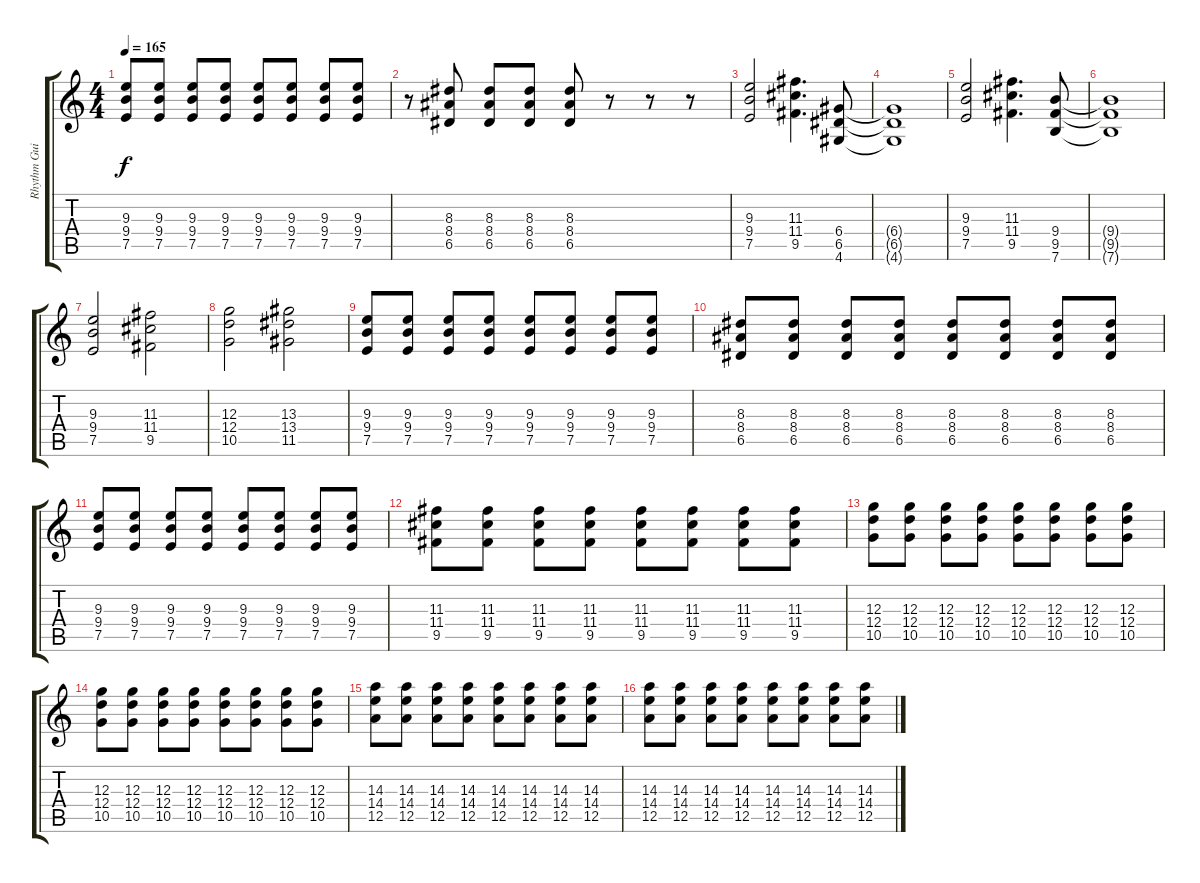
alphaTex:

\track ("Rhythm Guitar" "Rhythm Gui") {instrument distortionguitar}
\staff {score tabs}
\tuning (E4 B3 G3 D3 A2 E2) {hide}
\ts (4 4)
\tempo 165
\clef g2
\ks c
(9.3 9.4 7.5).8{dy f} (9.3 9.4 7.5).8 (9.3 9.4 7.5).8{volume 9} (9.3 9.4 7.5).8 (9.3 9.4 7.5).8{volume 11} (9.3 9.4 7.5).8 (9.3 9.4 7.5).8{volume 13} (9.3 9.4 7.5).8 |
r.8 (8.3 8.4 6.5).8{volume 14} (8.3 8.4 6.5).8 (8.3 8.4 6.5).8{volume 15} (8.3 8.4 6.5).8{volume 16} r.8 r.8 r.8 |
(9.3 9.4 7.5).2{volume 13} (11.3 11.4 9.5).4{d} (6.4 6.5 4.6).8 |
(6.4{t} 6.5{t} 4.6{t}).1 |
(9.3 9.4 7.5).2 (11.3 11.4 9.5).4{d} (9.4 9.5 7.6).8 |
(9.4{t} 9.5{t} 7.6{t}).1 |
(9.3 9.4 7.5).2 (11.3 11.4 9.5).2 |
(12.3 12.4 10.5).2 (13.3 13.4 11.5).2 |
(9.3 9.4 7.5).8 (9.3 9.4 7.5).8 (9.3 9.4 7.5).8 (9.3 9.4 7.5).8 (9.3 9.4 7.5).8 (9.3 9.4 7.5).8 (9.3 9.4 7.5).8 (9.3 9.4 7.5).8 |
(8.3 8.4 6.5).8 (8.3 8.4 6.5).8 (8.3 8.4 6.5).8 (8.3 8.4 6.5).8 (8.3 8.4 6.5).8 (8.3 8.4 6.5).8 (8.3 8.4 6.5).8 (8.3 8.4 6.5).8 |
(9.3 9.4 7.5).8 (9.3 9.4 7.5).8 (9.3 9.4 7.5).8 (9.3 9.4 7.5).8 (9.3 9.4 7.5).8 (9.3 9.4 7.5).8 (9.3 9.4 7.5).8 (9.3 9.4 7.5).8 |
(11.3 11.4 9.5).8 (11.3 11.4 9.5).8 (11.3 11.4 9.5).8 (11.3 11.4 9.5).8 (11.3 11.4 9.5).8 (11.3 11.4 9.5).8 (11.3 11.4 9.5).8 (11.3 11.4 9.5).8 |
(12.3 12.4 10.5).8 (12.3 12.4 10.5).8 (12.3 12.4 10.5).8 (12.3 12.4 10.5).8 (12.3 12.4 10.5).8 (12.3 12.4 10.5).8 (12.3 12.4 10.5).8 (12.3 12.4 10.5).8 |
(12.3 12.4 10.5).8 (12.3 12.4 10.5).8 (12.3 12.4 10.5).8 (12.3 12.4 10.5).8 (12.3 12.4 10.5).8 (12.3 12.4 10.5).8 (12.3 12.4 10.5).8 (12.3 12.4 10.5).8 |
(14.3 14.4 12.5).8 (14.3 14.4 12.5).8 (14.3 14.4 12.5).8 (14.3 14.4 12.5).8 (14.3 14.4 12.5).8 (14.3 14.4 12.5).8 (14.3 14.4 12.5).8 (14.3 14.4 12.5).8 |
(14.3 14.4 12.5).8 (14.3 14.4 12.5).8 (14.3 14.4 12.5).8 (14.3 14.4 12.5).8 (14.3 14.4 12.5).8 (14.3 14.4 12.5).8 (14.3 14.4 12.5).8 (14.3 14.4 12.5).8
